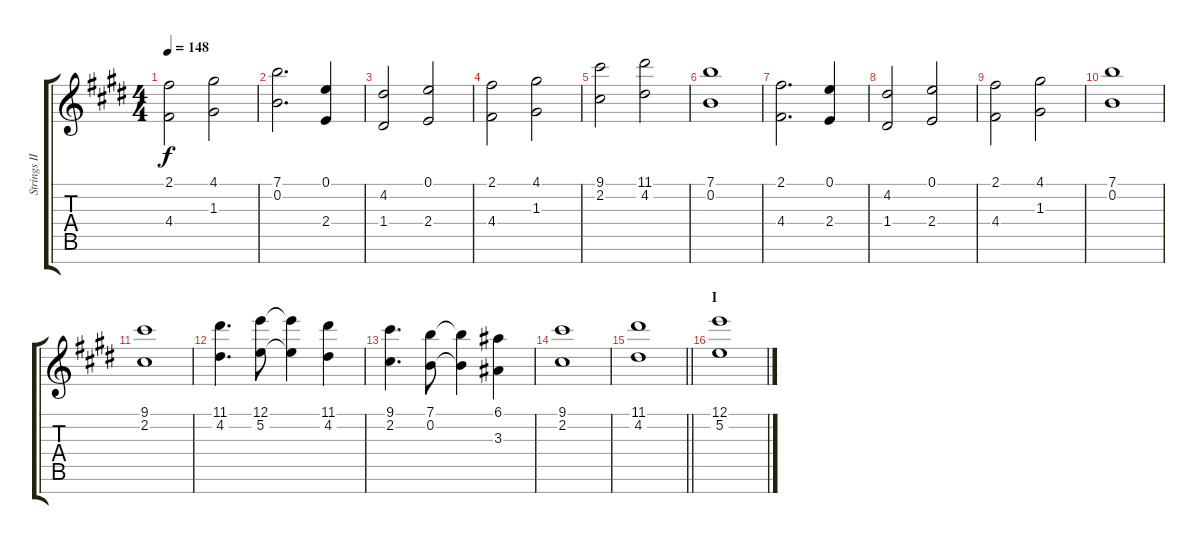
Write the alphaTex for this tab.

\track ("Strings III" "Strings II") {instrument stringensemble1}
\staff {score tabs}
\tuning (E5 B4 G4 D4 A3 E3 B2) {hide}
\ts (4 4)
\tempo 148
\clef g2
\ks e
(2.1 4.4).2{dy f} (4.1 1.3).2 |
(7.1 0.2).2{d} (0.1 2.4).4 |
(4.2 1.4).2 (0.1 2.4).2 |
(2.1 4.4).2 (4.1 1.3).2 |
(9.1 2.2).2 (11.1 4.2).2 |
(7.1 0.2).1 |
(2.1 4.4).2{d} (0.1 2.4).4 |
(4.2 1.4).2 (0.1 2.4).2 |
(2.1 4.4).2 (4.1 1.3).2 |
(7.1 0.2).1 |
(9.1 2.2).1 |
(11.1 4.2).4{d} (12.1 5.2).8 (12.1{t} 5.2{t}).4 (11.1 4.2).4 |
(9.1 2.2).4{d} (7.1 0.2).8 (7.1{t} 0.2{t}).4 (6.1 3.3).4 |
(9.1 2.2).1 |
\barLineRight lightlight
(11.1 4.2).1 |
\section ("" "I")
(12.1 5.2).1
